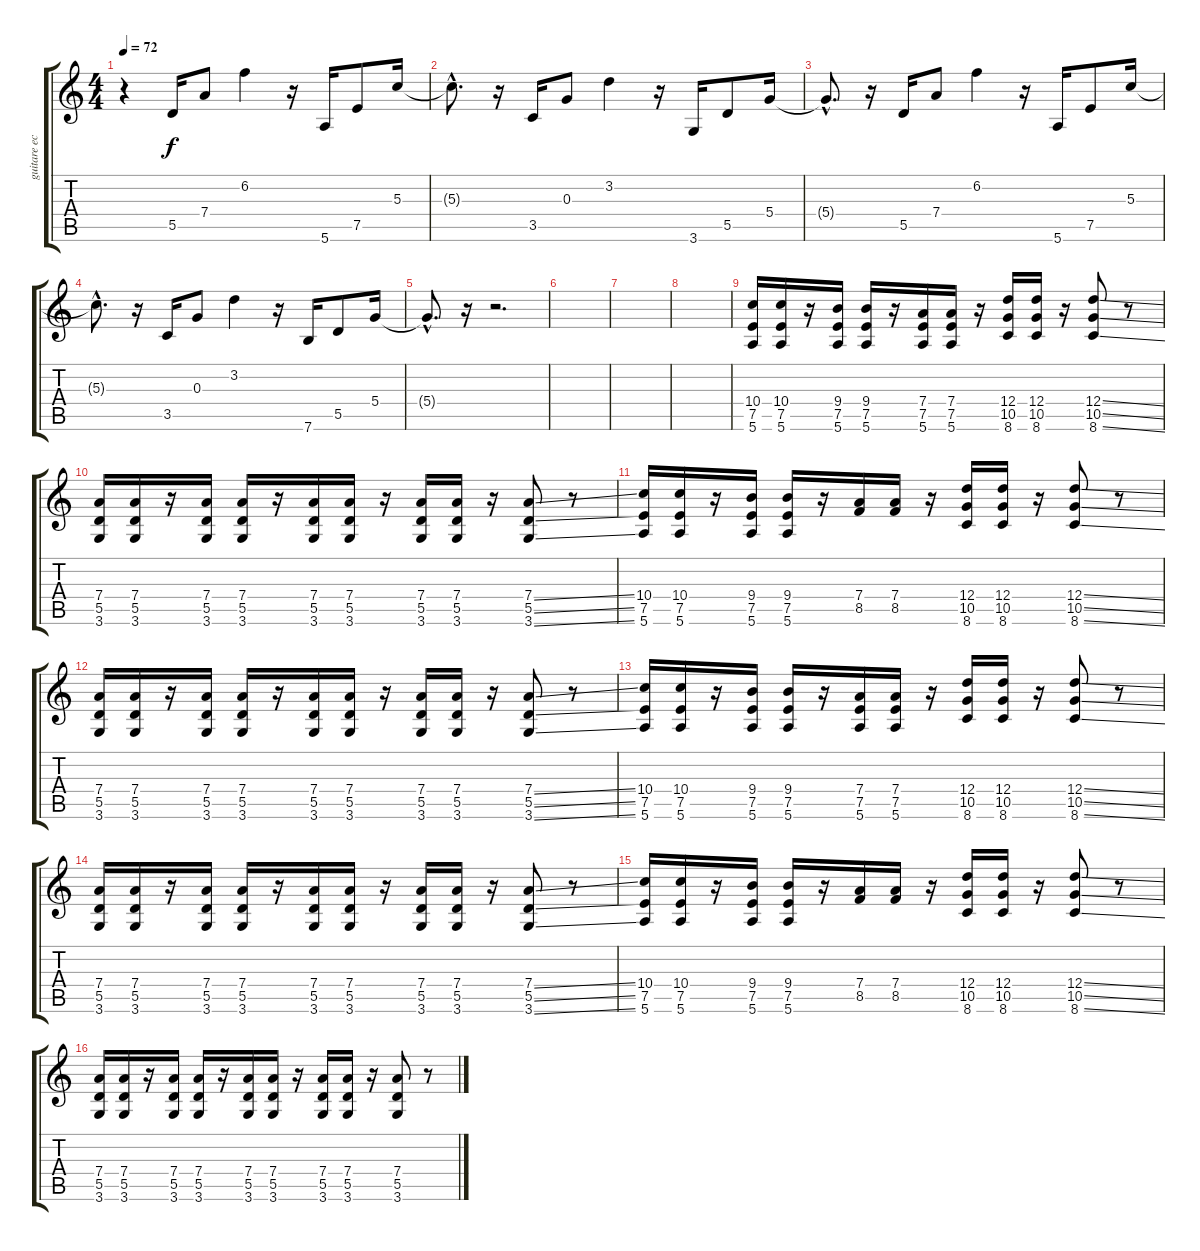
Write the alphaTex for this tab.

\track ("guitare echo" "guitare ec") {instrument electricguitarjazz}
\staff {score tabs}
\tuning (E4 B3 G3 D3 A2 E2) {hide}
\ts (4 4)
\tempo 72
\clef g2
\ks c
r.4{dy f} 5.5.16 7.4.8 6.2.4 r.16 5.6.16 7.5.8 5.3.16 |
5.3{hac t}.8{d} r.16 3.5.16 0.3.8 3.2.4 r.16 3.6.16 5.5.8 5.4.16 |
5.4{hac t}.8{d} r.16 5.5.16 7.4.8 6.2.4 r.16 5.6.16 7.5.8 5.3.16 |
5.3{hac t}.8{d} r.16 3.5.16 0.3.8 3.2.4 r.16 7.6.16 5.5.8 5.4.16 |
5.4{hac t}.8{d} r.16 r.2{d} |
|
|
|
(10.4 7.5 5.6).16 (10.4 7.5 5.6).16 r.16 (9.4 7.5 5.6).16 (9.4 7.5 5.6).16 r.16 (7.4 7.5 5.6).16 (7.4 7.5 5.6).16 r.16 (12.4 10.5 8.6).16 (12.4 10.5 8.6).16 r.16 (12.4{ss} 10.5{ss} 8.6{ss}).8 r.8 |
(7.4 5.5 3.6).16 (7.4 5.5 3.6).16 r.16 (7.4 5.5 3.6).16 (7.4 5.5 3.6).16 r.16 (7.4 5.5 3.6).16 (7.4 5.5 3.6).16 r.16 (7.4 5.5 3.6).16 (7.4 5.5 3.6).16 r.16 (7.4{ss} 5.5{ss} 3.6{ss}).8 r.8 |
(10.4 7.5 5.6).16 (10.4 7.5 5.6).16 r.16 (9.4 7.5 5.6).16 (9.4 7.5 5.6).16 r.16 (7.4 8.5).16 (7.4 8.5).16 r.16 (12.4 10.5 8.6).16 (12.4 10.5 8.6).16 r.16 (12.4{ss} 10.5{ss} 8.6{ss}).8 r.8 |
(7.4 5.5 3.6).16 (7.4 5.5 3.6).16 r.16 (7.4 5.5 3.6).16 (7.4 5.5 3.6).16 r.16 (7.4 5.5 3.6).16 (7.4 5.5 3.6).16 r.16 (7.4 5.5 3.6).16 (7.4 5.5 3.6).16 r.16 (7.4{ss} 5.5{ss} 3.6{ss}).8 r.8 |
(10.4 7.5 5.6).16 (10.4 7.5 5.6).16 r.16 (9.4 7.5 5.6).16 (9.4 7.5 5.6).16 r.16 (7.4 7.5 5.6).16 (7.4 7.5 5.6).16 r.16 (12.4 10.5 8.6).16 (12.4 10.5 8.6).16 r.16 (12.4{ss} 10.5{ss} 8.6{ss}).8 r.8 |
(7.4 5.5 3.6).16 (7.4 5.5 3.6).16 r.16 (7.4 5.5 3.6).16 (7.4 5.5 3.6).16 r.16 (7.4 5.5 3.6).16 (7.4 5.5 3.6).16 r.16 (7.4 5.5 3.6).16 (7.4 5.5 3.6).16 r.16 (7.4{ss} 5.5{ss} 3.6{ss}).8 r.8 |
(10.4 7.5 5.6).16 (10.4 7.5 5.6).16 r.16 (9.4 7.5 5.6).16 (9.4 7.5 5.6).16 r.16 (7.4 8.5).16 (7.4 8.5).16 r.16 (12.4 10.5 8.6).16 (12.4 10.5 8.6).16 r.16 (12.4{ss} 10.5{ss} 8.6{ss}).8 r.8 |
(7.4 5.5 3.6).16 (7.4 5.5 3.6).16 r.16 (7.4 5.5 3.6).16 (7.4 5.5 3.6).16 r.16 (7.4 5.5 3.6).16 (7.4 5.5 3.6).16 r.16 (7.4 5.5 3.6).16 (7.4 5.5 3.6).16 r.16 (7.4{ss} 5.5 3.6).8 r.8
